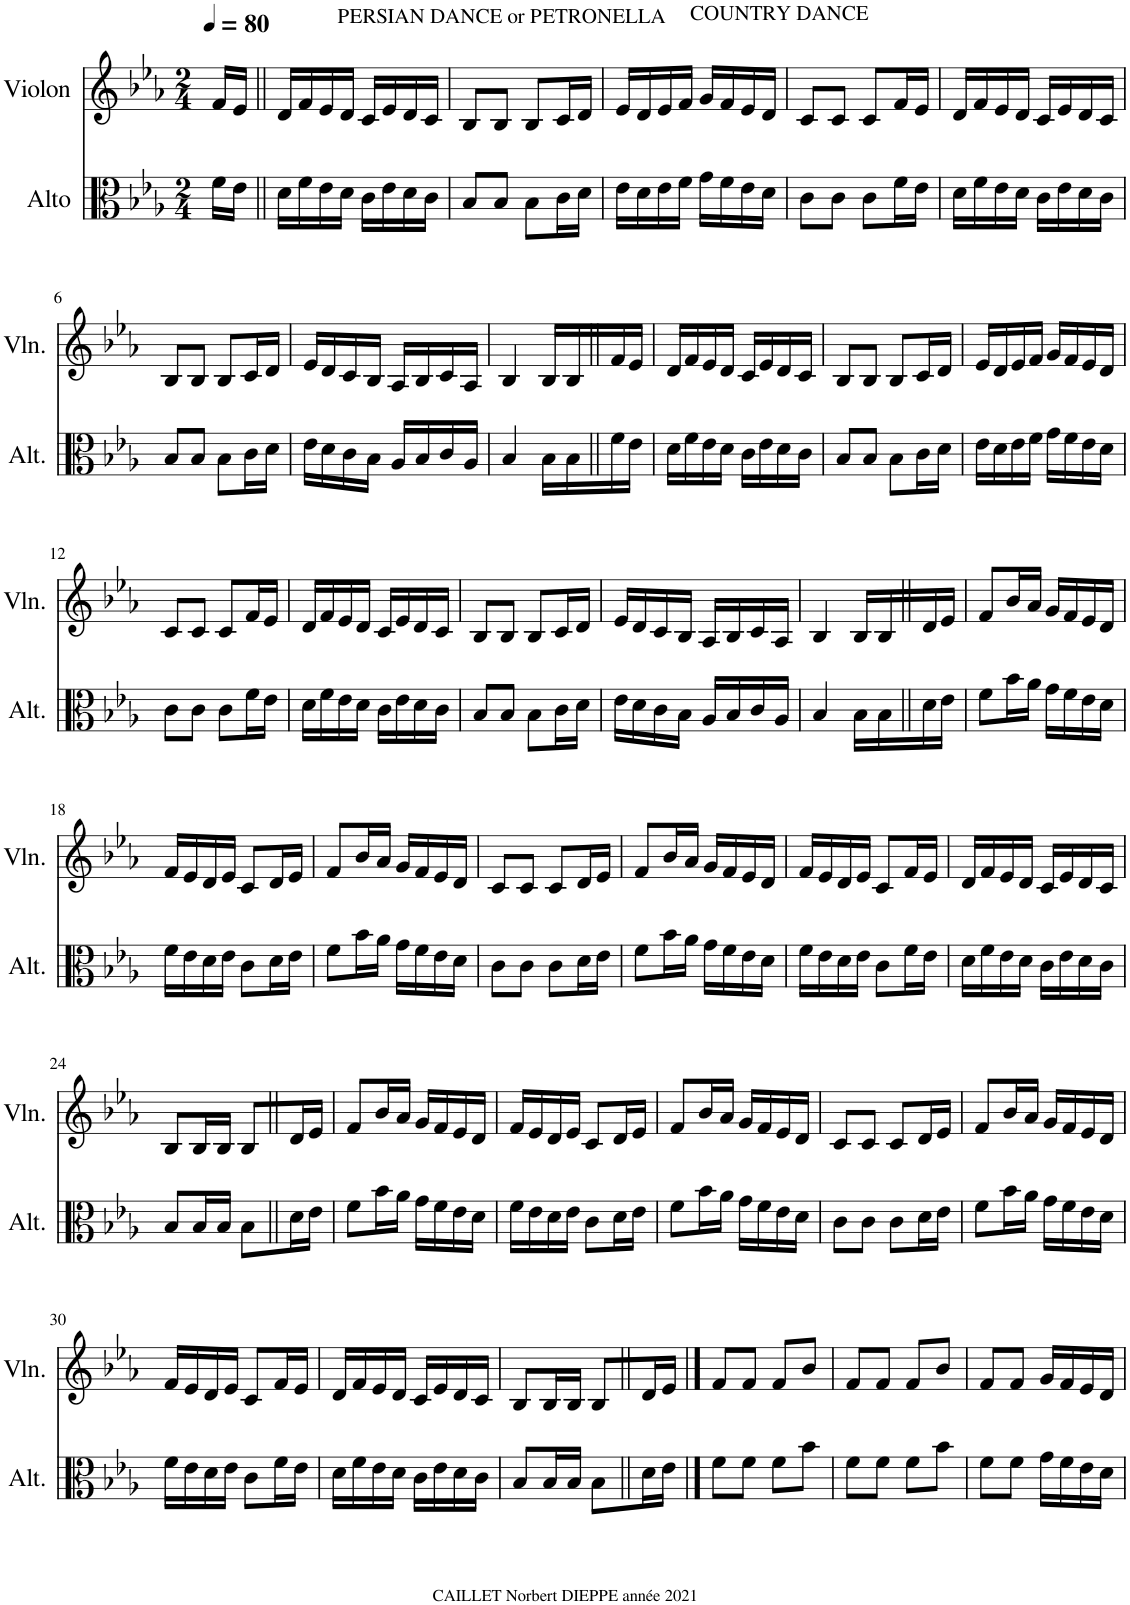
**kern	**kern
*part2	*part1
*staff2	*staff1
*I"Alto	*I"Violon
*I'Alt.	*I'Vln.
*clefC3	*clefG2
*k[b-e-a-]	*k[b-e-a-]
*M2/4	*M2/4
*MM80	*MM80
=	=
16f\LL	16f/LL
16e-\JJ	16e-/JJ
=1||	=1||
16d\LL	16d/LL
16f\	16f/
16e-\	16e-/
16d\JJ	16d/JJ
!	!LO:TX:a:t=PERSIAN DANCE or PETRONELLA
16c\LL	16c/LL
16e-\	16e-/
16d\	16d/
16c\JJ	16c/JJ
=2	=2
8B-/L	8B-/L
8B-/J	8B-/J
8B-\L	8B-/L
16c\L	16c/L
16d\JJ	16d/JJ
=3	=3
16e-\LL	16e-/LL
16d\	16d/
16e-\	16e-/
16f\JJ	16f/JJ
!	!LO:TX:a:t=COUNTRY DANCE
16g\LL	16g/LL
16f\	16f/
16e-\	16e-/
16d\JJ	16d/JJ
=4	=4
8c\L	8c/L
8c\J	8c/J
8c\L	8c/L
16f\L	16f/L
16e-\JJ	16e-/JJ
=5	=5
16d\LL	16d/LL
16f\	16f/
16e-\	16e-/
16d\JJ	16d/JJ
16c\LL	16c/LL
16e-\	16e-/
16d\	16d/
16c\JJ	16c/JJ
!!LO:LB:g=z
=6	=6
8B-/L	8B-/L
8B-/J	8B-/J
8B-\L	8B-/L
16c\L	16c/L
16d\JJ	16d/JJ
=7	=7
16e-\LL	16e-/LL
16d\	16d/
16c\	16c/
16B-\JJ	16B-/JJ
16A-/LL	16A-/LL
16B-/	16B-/
16c/	16c/
16A-/JJ	16A-/JJ
=8	=8
4B-/	4B-/
16B-\LL	16B-/LL
16B-\	16B-/
16f\	16f/
16e-\JJ	16e-/JJ
=9	=9
16d\LL	16d/LL
16f\	16f/
16e-\	16e-/
16d\JJ	16d/JJ
16c\LL	16c/LL
16e-\	16e-/
16d\	16d/
16c\JJ	16c/JJ
=10	=10
8B-/L	8B-/L
8B-/J	8B-/J
8B-\L	8B-/L
16c\L	16c/L
16d\JJ	16d/JJ
=11	=11
16e-\LL	16e-/LL
16d\	16d/
16e-\	16e-/
16f\JJ	16f/JJ
16g\LL	16g/LL
16f\	16f/
16e-\	16e-/
16d\JJ	16d/JJ
!!LO:LB:g=z
=12	=12
8c\L	8c/L
8c\J	8c/J
8c\L	8c/L
16f\L	16f/L
16e-\JJ	16e-/JJ
=13	=13
16d\LL	16d/LL
16f\	16f/
16e-\	16e-/
16d\JJ	16d/JJ
16c\LL	16c/LL
16e-\	16e-/
16d\	16d/
16c\JJ	16c/JJ
=14	=14
8B-/L	8B-/L
8B-/J	8B-/J
8B-\L	8B-/L
16c\L	16c/L
16d\JJ	16d/JJ
=15	=15
16e-\LL	16e-/LL
16d\	16d/
16c\	16c/
16B-\JJ	16B-/JJ
16A-/LL	16A-/LL
16B-/	16B-/
16c/	16c/
16A-/JJ	16A-/JJ
=16	=16
4B-/	4B-/
16B-\LL	16B-/LL
16B-\	16B-/
16d\	16d/
16e-\JJ	16e-/JJ
=17	=17
8f\L	8f/L
16b-\L	16b-/L
16a-\JJ	16a-/JJ
16g\LL	16g/LL
16f\	16f/
16e-\	16e-/
16d\JJ	16d/JJ
!!LO:LB:g=z
=18	=18
16f\LL	16f/LL
16e-\	16e-/
16d\	16d/
16e-\JJ	16e-/JJ
8c\L	8c/L
16d\L	16d/L
16e-\JJ	16e-/JJ
=19	=19
8f\L	8f/L
16b-\L	16b-/L
16a-\JJ	16a-/JJ
16g\LL	16g/LL
16f\	16f/
16e-\	16e-/
16d\JJ	16d/JJ
=20	=20
8c\L	8c/L
8c\J	8c/J
8c\L	8c/L
16d\L	16d/L
16e-\JJ	16e-/JJ
=21	=21
8f\L	8f/L
16b-\L	16b-/L
16a-\JJ	16a-/JJ
16g\LL	16g/LL
16f\	16f/
16e-\	16e-/
16d\JJ	16d/JJ
=22	=22
16f\LL	16f/LL
16e-\	16e-/
16d\	16d/
16e-\JJ	16e-/JJ
8c\L	8c/L
16f\L	16f/L
16e-\JJ	16e-/JJ
=23	=23
16d\LL	16d/LL
16f\	16f/
16e-\	16e-/
16d\JJ	16d/JJ
16c\LL	16c/LL
16e-\	16e-/
16d\	16d/
16c\JJ	16c/JJ
!!LO:LB:g=z
=24	=24
8B-/L	8B-/L
16B-/L	16B-/L
16B-/JJ	16B-/JJ
8B-\L	8B-/L
16d\L	16d/L
16e-\JJ	16e-/JJ
=25	=25
8f\L	8f/L
16b-\L	16b-/L
16a-\JJ	16a-/JJ
16g\LL	16g/LL
16f\	16f/
16e-\	16e-/
16d\JJ	16d/JJ
=26	=26
16f\LL	16f/LL
16e-\	16e-/
16d\	16d/
16e-\JJ	16e-/JJ
8c\L	8c/L
16d\L	16d/L
16e-\JJ	16e-/JJ
=27	=27
8f\L	8f/L
16b-\L	16b-/L
16a-\JJ	16a-/JJ
16g\LL	16g/LL
16f\	16f/
16e-\	16e-/
16d\JJ	16d/JJ
=28	=28
8c\L	8c/L
8c\J	8c/J
8c\L	8c/L
16d\L	16d/L
16e-\JJ	16e-/JJ
=29	=29
8f\L	8f/L
16b-\L	16b-/L
16a-\JJ	16a-/JJ
16g\LL	16g/LL
16f\	16f/
16e-\	16e-/
16d\JJ	16d/JJ
!!LO:LB:g=z
=30	=30
16f\LL	16f/LL
16e-\	16e-/
16d\	16d/
16e-\JJ	16e-/JJ
8c\L	8c/L
16f\L	16f/L
16e-\JJ	16e-/JJ
=31	=31
16d\LL	16d/LL
16f\	16f/
16e-\	16e-/
16d\JJ	16d/JJ
16c\LL	16c/LL
16e-\	16e-/
16d\	16d/
16c\JJ	16c/JJ
=32	=32
8B-/L	8B-/L
16B-/L	16B-/L
16B-/JJ	16B-/JJ
8B-\L	8B-/L
16d\L	16d/L
16e-\JJ	16e-/JJ
==33	==33
8f\L	8f/L
8f\J	8f/J
8f\L	8f/L
8b-\J	8b-/J
=34	=34
8f\L	8f/L
8f\J	8f/J
8f\L	8f/L
8b-\J	8b-/J
=35	=35
8f\L	8f/L
8f\J	8f/J
16g\LL	16g/LL
16f\	16f/
16e-\	16e-/
16d\JJ	16d/JJ
=	=
*-	*-
